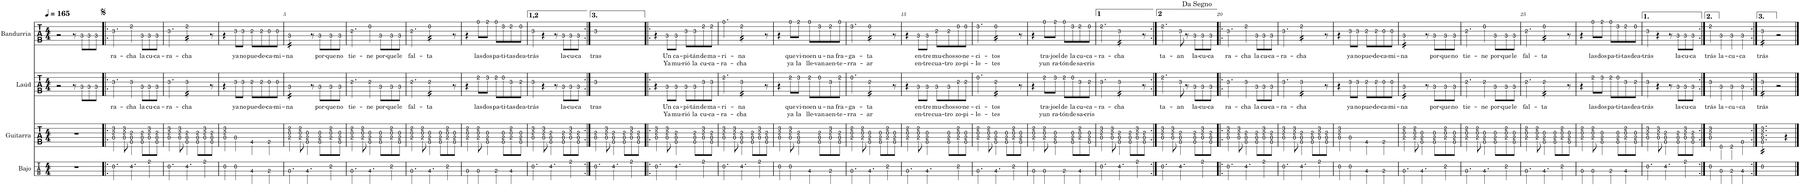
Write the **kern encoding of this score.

**kern	**kern	**kern	**text	**text	**kern	**text	**text
*part4	*part3	*part2	*part2	*part2	*part1	*part1	*part1
*staff4	*staff3	*staff2	*staff2	*staff2	*staff1	*staff1	*staff1
*I"Bajo	*I"Guitarra	*I"Laúd	*	*	*I"Bandurria	*	*
*stria4	*stria6	*stria6	*	*	*stria6	*	*
*	*	*	*	*	*	*	*
*k[f#c#]	*k[f#c#]	*k[f#c#]	*	*	*k[f#c#]	*	*
*M4/4	*M4/4	*M4/4	*	*	*M4/4	*	*
*MM165	*MM165	*MM165	*	*	*MM165	*	*
=1	=1	=1	=1	=1	=1	=1	=1
1r	1r	2r	.	.	2r	.	.
.	.	8r	.	.	8r	.	.
.	.	8A\L	.	.	8a\L	.	.
.	.	8A\	.	.	8a\	.	.
.	.	8A\J	.	.	8a\J	.	.
=2!|:	=2!|:	=2!|:	=2!|:	=2!|:	=2!|:	=2!|:	=2!|:
!	!	!	!LO:LY:b	!	!	!LO:LY:b	!
4.DD\	4D\ 4A\ 4d\	4.d\	ra-	.	4.dd\	ra-	.
.	8D\ 8A\ 8d\	.	.	.	.	.	.
!	!	!	!LO:LY:b	!	!	!LO:LY:b	!
4.FF#\	4AA\ 4D\ 4A\	4d\	-cha	.	4ff#\	-cha	.
!	!	!	!LO:LY:b	!	!	!LO:LY:b	!
.	8AA\ 8D\ 8A\L	8A\L	la	.	8a\L	la	.
!	!	!	!LO:LY:b	!	!	!LO:LY:b	!
4AA\	8D\ 8A\ 8d\	8A\	cu-	.	8a\	cu-	.
!	!	!	!LO:LY:b	!	!	!LO:LY:b	!
.	8AA\ 8D\ 8A\J	8A\J	-ca-	.	8a\J	-ca-	.
=3	=3	=3	=3	=3	=3	=3	=3
!	!	!	!LO:LY:b	!	!	!LO:LY:b	!
4.DD\	4D\ 4A\ 4d\	4.d\	-ra-	.	4.dd\	-ra-	.
.	8D\ 8A\ 8d\	.	.	.	.	.	.
!	!	!	!LO:LY:b	!	!	!LO:LY:b	!
4.FF#\	4AA\ 4D\ 4A\	2d\	-cha	.	2ff#\	-cha	.
.	8AA\ 8D\ 8A\L	.	.	.	.	.	.
4AA\	8D\ 8A\ 8d\	.	.	.	.	.	.
.	8AA\ 8D\ 8A\J	8r	.	.	8r	.	.
=4	=4	=4	=4	=4	=4	=4	=4
4DD\	4D\ 4A\ 4d\	4r	.	.	4r	.	.
!	!	!	!LO:LY:b	!	!	!LO:LY:b	!
4DD\	4D\	8d\L	ya	.	8dd\L	ya	.
!	!	!	!LO:LY:b	!	!	!LO:LY:b	!
.	.	8d\J	no	.	8dd\J	no	.
!	!	!	!LO:LY:b	!	!	!LO:LY:b	!
4CC#\	4C#\	8c#\L	pue-	.	8cc#\L	pue-	.
!	!	!	!LO:LY:b	!	!	!LO:LY:b	!
.	.	8c#\	-de-	.	8cc#\	-de-	.
!	!	!	!LO:LY:b	!	!	!LO:LY:b	!
4BBB\	4BB\	8B\	-ca-	.	8b\	-ca-	.
!	!	!	!LO:LY:b	!	!	!LO:LY:b	!
.	.	8B\J	-mi-	.	8b\J	-mi-	.
=5	=5	=5	=5	=5	=5	=5	=5
!	!	!	!LO:LY:b	!	!	!LO:LY:b	!
4.AAA\	4E\ 4G\ 4c#\	2A\	-na	.	2a\	-na	.
.	8E\ 8G\ 8c#\	.	.	.	.	.	.
4.CC#\	4AA\ 4E\ 4G\	.	.	.	.	.	.
.	.	8r	.	.	8r	.	.
!	!	!	!LO:LY:b	!	!	!LO:LY:b	!
.	8AA\ 8E\ 8G\L	8A\L	por-	.	8a\L	por-	.
!	!	!	!LO:LY:b	!	!	!LO:LY:b	!
4EE\	8E\ 8G\ 8c#\	8A\	-que	.	8a\	-que	.
!	!	!	!LO:LY:b	!	!	!LO:LY:b	!
.	8AA\ 8E\ 8G\J	8A\J	no	.	8a\J	no	.
=6	=6	=6	=6	=6	=6	=6	=6
!	!	!	!LO:LY:b	!	!	!LO:LY:b	!
4.AAA\	4E\ 4G\ 4c#\	4.c#\	tie-	.	4.cc#\	tie-	.
.	8E\ 8G\ 8c#\	.	.	.	.	.	.
!	!	!	!LO:LY:b	!	!	!LO:LY:b	!
4.CC#\	4AA\ 4E\ 4G\	4c#\	-ne	.	4ee\	-ne	.
!	!	!	!LO:LY:b	!	!	!LO:LY:b	!
.	8AA\ 8E\ 8G\L	8A\L	por-	.	8a\L	por-	.
!	!	!	!LO:LY:b	!	!	!LO:LY:b	!
4EE\	8E\ 8G\ 8c#\	8A\	-que	.	8a\	-que	.
!	!	!	!LO:LY:b	!	!	!LO:LY:b	!
.	8AA\ 8E\ 8G\J	8A\J	le	.	8a\J	le	.
=7	=7	=7	=7	=7	=7	=7	=7
!	!	!	!LO:LY:b	!	!	!LO:LY:b	!
4.AAA\	4E\ 4G\ 4c#\	4.c#\	fal-	.	4.cc#\	fal-	.
.	8E\ 8G\ 8c#\	.	.	.	.	.	.
!	!	!	!LO:LY:b	!	!	!LO:LY:b	!
4.CC#\	4AA\ 4E\ 4G\	2c#\	-ta	.	2ee\	-ta	.
.	8AA\ 8E\ 8G\L	.	.	.	.	.	.
4EE\	8E\ 8G\ 8c#\	.	.	.	.	.	.
.	8AA\ 8E\ 8G\J	8r	.	.	8r	.	.
=8	=8	=8	=8	=8	=8	=8	=8
4AAA\	4E\ 4G\ 4c#\	4r	.	.	4r	.	.
!	!	!	!LO:LY:b	!	!	!LO:LY:b	!
4AAA\	8E\ 8G\ 8c#\	8f#\L	las	.	8aa\L	las	.
!	!	!	!LO:LY:b	!	!	!LO:LY:b	!
.	4AA\ 4E\ 4G\	8g\J	dos	.	8bb\J	dos	.
!	!	!	!LO:LY:b	!	!	!LO:LY:b	!
4BBB\	.	8f#\L	pa-	.	8aa\L	pa-	.
!	!	!	!LO:LY:b	!	!	!LO:LY:b	!
.	8AA\ 8E\ 8G\L	8e\	-ti-	.	8gg\	-ti-	.
!	!	!	!LO:LY:b	!	!	!LO:LY:b	!
4CC#\	8E\ 8G\ 8c#\	8d\	-tas	.	8ff#\	-tas	.
!	!	!	!LO:LY:b	!	!	!LO:LY:b	!
.	8AA\ 8E\ 8G\J	8c#\J	dea-	.	8ee\J	dea-	.
=9	=9	=9	=9	=9	=9	=9	=9
!	!	!	!LO:LY:b	!	!	!LO:LY:b	!
4.DD\	4D\ 4A\ 4d\	4d\	-trás	.	4dd\	-trás	.
.	8D\ 8A\ 8d\	4r	.	.	4r	.	.
4.FF#\	4AA\ 4D\ 4A\	.	.	.	.	.	.
.	.	8r	.	.	8r	.	.
!	!	!	!LO:LY:b	!	!	!LO:LY:b	!
.	8AA\ 8D\ 8A\L	8A\L	la-	.	8a\L	la-	.
!	!	!	!LO:LY:b	!	!	!LO:LY:b	!
4AA\	8D\ 8A\ 8d\	8A\	-cu-	.	8a\	-cu-	.
!	!	!	!LO:LY:b	!	!	!LO:LY:b	!
.	8AA\ 8D\ 8A\J	8A\J	-ca	.	8a\J	-ca	.
=10:|!	=10:|!	=10:|!	=10:|!	=10:|!	=10:|!	=10:|!	=10:|!
!	!	!	!LO:LY:b	!	!	!LO:LY:b	!
4.DD\	4D\ 4A\	1d	tras	.	1dd	tras	.
.	8D\ 8A\ 8d\	.	.	.	.	.	.
4.FF#\	4AA\ 4D\ 4A\	.	.	.	.	.	.
.	8AA\ 8D\ 8A\L	.	.	.	.	.	.
4AA\	8D\ 8A\ 8d\	.	.	.	.	.	.
.	8AA\ 8D\ 8A\J	.	.	.	.	.	.
=11!|:	=11!|:	=11!|:	=11!|:	=11!|:	=11!|:	=11!|:	=11!|:
4.DD\	4D\ 4A\ 4d\	4r	.	.	4r	.	.
!	!	!	!LO:LY:b	!LO:LY:b	!	!LO:LY:b	!LO:LY:b
.	8D\ 8A\ 8d\	8A\L	Un	Ya	8a\L	Un	Ya
!	!	!	!LO:LY:b	!LO:LY:b	!	!LO:LY:b	!LO:LY:b
4.FF#\	4AA\ 4D\ 4A\	8A\J	ca-	mu-	8a\J	ca-	mu-
!	!	!	!LO:LY:b	!LO:LY:b	!	!LO:LY:b	!LO:LY:b
.	.	8A\L	-pi-	-rió	8dd\L	-pi-	-rió
!	!	!	!LO:LY:b	!LO:LY:b	!	!LO:LY:b	!LO:LY:b
.	8AA\ 8D\ 8A\L	8A\	-tán	la	8dd\	-tán	la
!	!	!	!LO:LY:b	!LO:LY:b	!	!LO:LY:b	!LO:LY:b
4AA\	8D\ 8A\ 8d\	8d\	de	cu-	8ff#\	de	cu-
!	!	!	!LO:LY:b	!LO:LY:b	!	!LO:LY:b	!LO:LY:b
.	8AA\ 8D\ 8A\J	8d\J	ma-	-ca-	8ff#\J	ma-	-ca-
=12	=12	=12	=12	=12	=12	=12	=12
!	!	!	!LO:LY:b	!LO:LY:b	!	!LO:LY:b	!LO:LY:b
4.DD\	4D\ 4A\ 4d\	4.f#\	-ri-	-ra-	4.aa\	-ri-	-ra-
.	8D\ 8A\ 8d\	.	.	.	.	.	.
!	!	!	!LO:LY:b	!LO:LY:b	!	!LO:LY:b	!LO:LY:b
4.FF#\	4AA\ 4D\ 4A\	2d\	-na	-cha	2ff#\	-na	-cha
.	8AA\ 8D\ 8A\L	.	.	.	.	.	.
4AA\	8D\ 8A\ 8d\	.	.	.	.	.	.
.	8AA\ 8D\ 8A\J	8r	.	.	8r	.	.
=13	=13	=13	=13	=13	=13	=13	=13
4DD\	4D\ 4A\ 4d\	4r	.	.	4r	.	.
!	!	!	!LO:LY:b	!LO:LY:b	!	!LO:LY:b	!LO:LY:b
4DD\	8D\ 8A\ 8d\	8f#\L	que	ya	8aa\L	que	ya
!	!	!	!LO:LY:b	!LO:LY:b	!	!LO:LY:b	!LO:LY:b
.	4AA\ 4D\ 4A\	8g\J	vi-	la	8bb\J	vi-	la
!	!	!	!LO:LY:b	!LO:LY:b	!	!LO:LY:b	!LO:LY:b
4CC#\	.	8f#\L	-noen	lle-	8aa\L	-noen	lle-
!	!	!	!LO:LY:b	!LO:LY:b	!	!LO:LY:b	!LO:LY:b
.	8AA\ 8D\ 8A\L	8e\	u-	-van	8gg\	u-	-van
!	!	!	!LO:LY:b	!LO:LY:b	!	!LO:LY:b	!LO:LY:b
4BBB\	8D\ 8A\ 8d\	8d\	-na	aen-	8ff#\	-na	aen-
!	!	!	!LO:LY:b	!LO:LY:b	!	!LO:LY:b	!LO:LY:b
.	8AA\ 8D\ 8A\J	8f#\J	fra-	-te-	8aa\J	fra-	-te-
=14	=14	=14	=14	=14	=14	=14	=14
!	!	!	!LO:LY:b	!LO:LY:b	!	!LO:LY:b	!LO:LY:b
4.AAA\	4E\ 4G\ 4c#\	4.e\	-ga-	-rra-	4.gg\	-ga-	-rra-
.	8E\ 8G\ 8c#\	.	.	.	.	.	.
!	!	!	!LO:LY:b	!LO:LY:b	!	!LO:LY:b	!LO:LY:b
4.CC#\	4AA\ 4E\ 4G\	2c#\	-ta	-ar	2ee\	-ta	-ar
.	8AA\ 8E\ 8G\L	.	.	.	.	.	.
4EE\	8E\ 8G\ 8c#\	.	.	.	.	.	.
.	8AA\ 8E\ 8G\J	8r	.	.	8r	.	.
=15	=15	=15	=15	=15	=15	=15	=15
4.AAA\	4E\ 4G\ 4c#\	4r	.	.	4r	.	.
!	!	!	!LO:LY:b	!LO:LY:b	!	!LO:LY:b	!LO:LY:b
.	8E\ 8G\ 8c#\	8A\L	en-	en-	8a\L	en-	en-
!	!	!	!LO:LY:b	!LO:LY:b	!	!LO:LY:b	!LO:LY:b
4.CC#\	4AA\ 4E\ 4G\	8A\J	-tre	-tre	8a\J	-tre	-tre
!	!	!	!LO:LY:b	!LO:LY:b	!	!LO:LY:b	!LO:LY:b
.	.	8A\L	mu-	cua-	8cc#\L	mu-	cua-
!	!	!	!LO:LY:b	!LO:LY:b	!	!LO:LY:b	!LO:LY:b
.	8AA\ 8E\ 8G\L	8A\	-chos	-tro	8cc#\	-chos	-tro
!	!	!	!LO:LY:b	!LO:LY:b	!	!LO:LY:b	!LO:LY:b
4EE\	8E\ 8G\ 8c#\	8c#\	so-	zo-	8ee\	so-	zo-
!	!	!	!LO:LY:b	!LO:LY:b	!	!LO:LY:b	!LO:LY:b
.	8AA\ 8E\ 8G\J	8c#\J	-ne-	-pi-	8ee\J	-ne-	-pi-
=16	=16	=16	=16	=16	=16	=16	=16
!	!	!	!LO:LY:b	!LO:LY:b	!	!LO:LY:b	!LO:LY:b
4.AAA\	4E\ 4G\ 4c#\	4.e\	-ci-	-lo-	4.gg\	-ci-	-lo-
.	8E\ 8G\ 8c#\	.	.	.	.	.	.
!	!	!	!LO:LY:b	!LO:LY:b	!	!LO:LY:b	!LO:LY:b
4.CC#\	4AA\ 4E\ 4G\	2c#\	-tos	-tes	2ee\	-tos	-tes
.	8AA\ 8E\ 8G\L	.	.	.	.	.	.
4EE\	8E\ 8G\ 8c#\	.	.	.	.	.	.
.	8AA\ 8E\ 8G\J	8r	.	.	8r	.	.
=17	=17	=17	=17	=17	=17	=17	=17
4AAA\	4E\ 4G\ 4c#\	4r	.	.	4r	.	.
!	!	!	!LO:LY:b	!LO:LY:b	!	!LO:LY:b	!LO:LY:b
4AAA\	8E\ 8G\ 8c#\	8f#\L	tra-	yun	8aa\L	tra-	yun
!	!	!	!LO:LY:b	!LO:LY:b	!	!LO:LY:b	!LO:LY:b
.	4AA\ 4E\ 4G\	8g\J	-joel	ra-	8bb\J	-joel	ra-
!	!	!	!LO:LY:b	!LO:LY:b	!	!LO:LY:b	!LO:LY:b
4BBB\	.	8f#\L	de	-tón	8aa\L	de	-tón
!	!	!	!LO:LY:b	!LO:LY:b	!	!LO:LY:b	!LO:LY:b
.	8AA\ 8E\ 8G\L	8e\	la	de	8gg\	la	de
!	!	!	!LO:LY:b	!LO:LY:b	!	!LO:LY:b	!LO:LY:b
4CC#\	8E\ 8G\ 8c#\	8d\	cu-	sa-	8ff#\	cu-	sa-
!	!	!	!LO:LY:b	!LO:LY:b	!	!LO:LY:b	!LO:LY:b
.	8AA\ 8E\ 8G\J	8c#\J	-ca-	cris	8ee\J	-ca-	cris
=18	=18	=18	=18	=18	=18	=18	=18
!	!	!	!LO:LY:b	!	!	!LO:LY:b	!
4.DD\	4D\ 4A\ 4d\	4.d\	-ra-	.	4.ff#\	-ra-	.
.	8D\ 8A\ 8d\	.	.	.	.	.	.
!	!	!	!LO:LY:b	!	!	!LO:LY:b	!
4.FF#\	4AA\ 4D\ 4A\	2d\	-cha	.	2dd\	-cha	.
.	8AA\ 8D\ 8A\L	.	.	.	.	.	.
4AA\	8D\ 8A\ 8d\	.	.	.	.	.	.
.	8AA\ 8D\ 8A\J	8r	.	.	8r	.	.
=19:|!	=19:|!	=19:|!	=19:|!	=19:|!	=19:|!	=19:|!	=19:|!
!	!	!	!LO:LY:b	!	!	!LO:LY:b	!
4.DD\	4D\ 4A\ 4d\	4.f#\	ta-	.	4.ff#\	ta-	.
.	8D\ 8A\ 8d\	.	.	.	.	.	.
!	!	!	!LO:LY:b	!	!	!LO:LY:b	!
4.FF#\	4AA\ 4D\ 4A\	8d\	-an	.	8dd\	-an	.
.	.	8r	.	.	8r	.	.
!	!	!	!LO:LY:b	!	!	!LO:LY:b	!
.	8AA\ 8D\ 8A\L	8A\L	la-	.	8a\L	la-	.
!	!	!	!LO:LY:b	!	!	!LO:LY:b	!
4AA\	8D\ 8A\ 8d\	8A\	-cu-	.	8a\	-cu-	.
!	!	!	!LO:LY:b	!	!	!LO:LY:b	!
.	8AA\ 8D\ 8A\J	8A\J	-ca	.	8a\J	-ca	.
=20!|:	=20!|:	=20!|:	=20!|:	=20!|:	=20!|:	=20!|:	=20!|:
!	!	!	!LO:LY:b	!	!	!LO:LY:b	!
4.DD\	4D\ 4A\ 4d\	4.d\	ra-	.	4.dd\	ra-	.
.	8D\ 8A\ 8d\	.	.	.	.	.	.
!	!	!	!LO:LY:b	!	!	!LO:LY:b	!
4.FF#\	4AA\ 4D\ 4A\	4d\	-cha	.	4ff#\	-cha	.
!	!	!	!LO:LY:b	!	!	!LO:LY:b	!
.	8AA\ 8D\ 8A\L	8A\L	la	.	8a\L	la	.
!	!	!	!LO:LY:b	!	!	!LO:LY:b	!
4AA\	8D\ 8A\ 8d\	8A\	cu-	.	8a\	cu-	.
!	!	!	!LO:LY:b	!	!	!LO:LY:b	!
.	8AA\ 8D\ 8A\J	8A\J	-ca-	.	8a\J	-ca-	.
=21	=21	=21	=21	=21	=21	=21	=21
!	!	!	!LO:LY:b	!	!	!LO:LY:b	!
4.DD\	4D\ 4A\ 4d\	4.d\	-ra-	.	4.dd\	-ra-	.
.	8D\ 8A\ 8d\	.	.	.	.	.	.
!	!	!	!LO:LY:b	!	!	!LO:LY:b	!
4.FF#\	4AA\ 4D\ 4A\	2d\	-cha	.	2ff#\	-cha	.
.	8AA\ 8D\ 8A\L	.	.	.	.	.	.
4AA\	8D\ 8A\ 8d\	.	.	.	.	.	.
.	8AA\ 8D\ 8A\J	8r	.	.	8r	.	.
=22	=22	=22	=22	=22	=22	=22	=22
4DD\	4D\ 4A\ 4d\	4r	.	.	4r	.	.
!	!	!	!LO:LY:b	!	!	!LO:LY:b	!
4DD\	4D\	8d\L	ya	.	8dd\L	ya	.
!	!	!	!LO:LY:b	!	!	!LO:LY:b	!
.	.	8d\J	no	.	8dd\J	no	.
!	!	!	!LO:LY:b	!	!	!LO:LY:b	!
4CC#\	4C#\	8c#\L	pue-	.	8cc#\L	pue-	.
!	!	!	!LO:LY:b	!	!	!LO:LY:b	!
.	.	8c#\	-de-	.	8cc#\	-de-	.
!	!	!	!LO:LY:b	!	!	!LO:LY:b	!
4BBB\	4BB\	8B\	-ca-	.	8b\	-ca-	.
!	!	!	!LO:LY:b	!	!	!LO:LY:b	!
.	.	8B\J	-mi-	.	8b\J	-mi-	.
=23	=23	=23	=23	=23	=23	=23	=23
!	!	!	!LO:LY:b	!	!	!LO:LY:b	!
4.AAA\	4E\ 4G\ 4c#\	2A\	-na	.	2a\	-na	.
.	8E\ 8G\ 8c#\	.	.	.	.	.	.
4.CC#\	4AA\ 4E\ 4G\	.	.	.	.	.	.
.	.	8r	.	.	8r	.	.
!	!	!	!LO:LY:b	!	!	!LO:LY:b	!
.	8AA\ 8E\ 8G\L	8A\L	por-	.	8a\L	por-	.
!	!	!	!LO:LY:b	!	!	!LO:LY:b	!
4EE\	8E\ 8G\ 8c#\	8A\	-que	.	8a\	-que	.
!	!	!	!LO:LY:b	!	!	!LO:LY:b	!
.	8AA\ 8E\ 8G\J	8A\J	no	.	8a\J	no	.
=24	=24	=24	=24	=24	=24	=24	=24
!	!	!	!LO:LY:b	!	!	!LO:LY:b	!
4.AAA\	4E\ 4G\ 4c#\	4.c#\	tie-	.	4.cc#\	tie-	.
.	8E\ 8G\ 8c#\	.	.	.	.	.	.
!	!	!	!LO:LY:b	!	!	!LO:LY:b	!
4.CC#\	4AA\ 4E\ 4G\	4c#\	-ne	.	4ee\	-ne	.
!	!	!	!LO:LY:b	!	!	!LO:LY:b	!
.	8AA\ 8E\ 8G\L	8A\L	por-	.	8a\L	por-	.
!	!	!	!LO:LY:b	!	!	!LO:LY:b	!
4EE\	8E\ 8G\ 8c#\	8A\	-que	.	8a\	-que	.
!	!	!	!LO:LY:b	!	!	!LO:LY:b	!
.	8AA\ 8E\ 8G\J	8A\J	le	.	8a\J	le	.
=25	=25	=25	=25	=25	=25	=25	=25
!	!	!	!LO:LY:b	!	!	!LO:LY:b	!
4.AAA\	4E\ 4G\ 4c#\	4.c#\	fal-	.	4.cc#\	fal-	.
.	8E\ 8G\ 8c#\	.	.	.	.	.	.
!	!	!	!LO:LY:b	!	!	!LO:LY:b	!
4.CC#\	4AA\ 4E\ 4G\	2c#\	-ta	.	2ee\	-ta	.
.	8AA\ 8E\ 8G\L	.	.	.	.	.	.
4EE\	8E\ 8G\ 8c#\	.	.	.	.	.	.
.	8AA\ 8E\ 8G\J	8r	.	.	8r	.	.
=26	=26	=26	=26	=26	=26	=26	=26
4AAA\	4E\ 4G\ 4c#\	4r	.	.	4r	.	.
!	!	!	!LO:LY:b	!	!	!LO:LY:b	!
4AAA\	8E\ 8G\ 8c#\	8f#\L	las	.	8aa\L	las	.
!	!	!	!LO:LY:b	!	!	!LO:LY:b	!
.	4AA\ 4E\ 4G\	8g\J	dos	.	8bb\J	dos	.
!	!	!	!LO:LY:b	!	!	!LO:LY:b	!
4BBB\	.	8f#\L	pa-	.	8aa\L	pa-	.
!	!	!	!LO:LY:b	!	!	!LO:LY:b	!
.	8AA\ 8E\ 8G\L	8e\	-ti-	.	8gg\	-ti-	.
!	!	!	!LO:LY:b	!	!	!LO:LY:b	!
4CC#\	8E\ 8G\ 8c#\	8d\	-tas	.	8ff#\	-tas	.
!	!	!	!LO:LY:b	!	!	!LO:LY:b	!
.	8AA\ 8E\ 8G\J	8c#\J	dea-	.	8ee\J	dea-	.
=27	=27	=27	=27	=27	=27	=27	=27
!	!	!	!LO:LY:b	!	!	!LO:LY:b	!
4.DD\	4D\ 4A\ 4d\	4d\	-trás	.	4dd\	-trás	.
.	8D\ 8A\ 8d\	4r	.	.	4r	.	.
4.FF#\	4AA\ 4D\ 4A\	.	.	.	.	.	.
.	.	8r	.	.	8r	.	.
!	!	!	!LO:LY:b	!	!	!LO:LY:b	!
.	8AA\ 8D\ 8A\L	8A\L	la-	.	8a\L	la-	.
!	!	!	!LO:LY:b	!	!	!LO:LY:b	!
4AA\	8D\ 8A\ 8d\	8A\	-cu-	.	8a\	-cu-	.
!	!	!	!LO:LY:b	!	!	!LO:LY:b	!
.	8AA\ 8D\ 8A\J	8A\J	-ca	.	8a\J	-ca	.
=28:|!	=28:|!	=28:|!	=28:|!	=28:|!	=28:|!	=28:|!	=28:|!
!	!	!	!LO:LY:b	!	!	!LO:LY:b	!
4DD\	4D\ 4A\ 4d\	4d\	trás	.	4ff#\	trás	.
!	!	!	!LO:LY:b	!	!	!LO:LY:b	!
4AAA\	4DD\	4A\	la-	.	4a\	la-	.
!	!	!	!LO:LY:b	!	!	!LO:LY:b	!
4BBB\	4FF#\	4A\	-cu-	.	4a\	-cu-	.
!	!	!	!LO:LY:b	!	!	!LO:LY:b	!
4CC#\	4AA\	4A\	-ca	.	4a\	-ca	.
=29:|!	=29:|!	=29:|!	=29:|!	=29:|!	=29:|!	=29:|!	=29:|!
!	!	!	!LO:LY:b	!	!	!LO:LY:b	!
1DD	2.AA\ 2.D\ 2.A\ 2.d\	2d\	-trás	.	2dd\	-trás	.
.	.	2r	.	.	2r	.	.
.	4r	.	.	.	.	.	.
==	==	==	==	==	==	==	==
*-	*-	*-	*-	*-	*-	*-	*-
